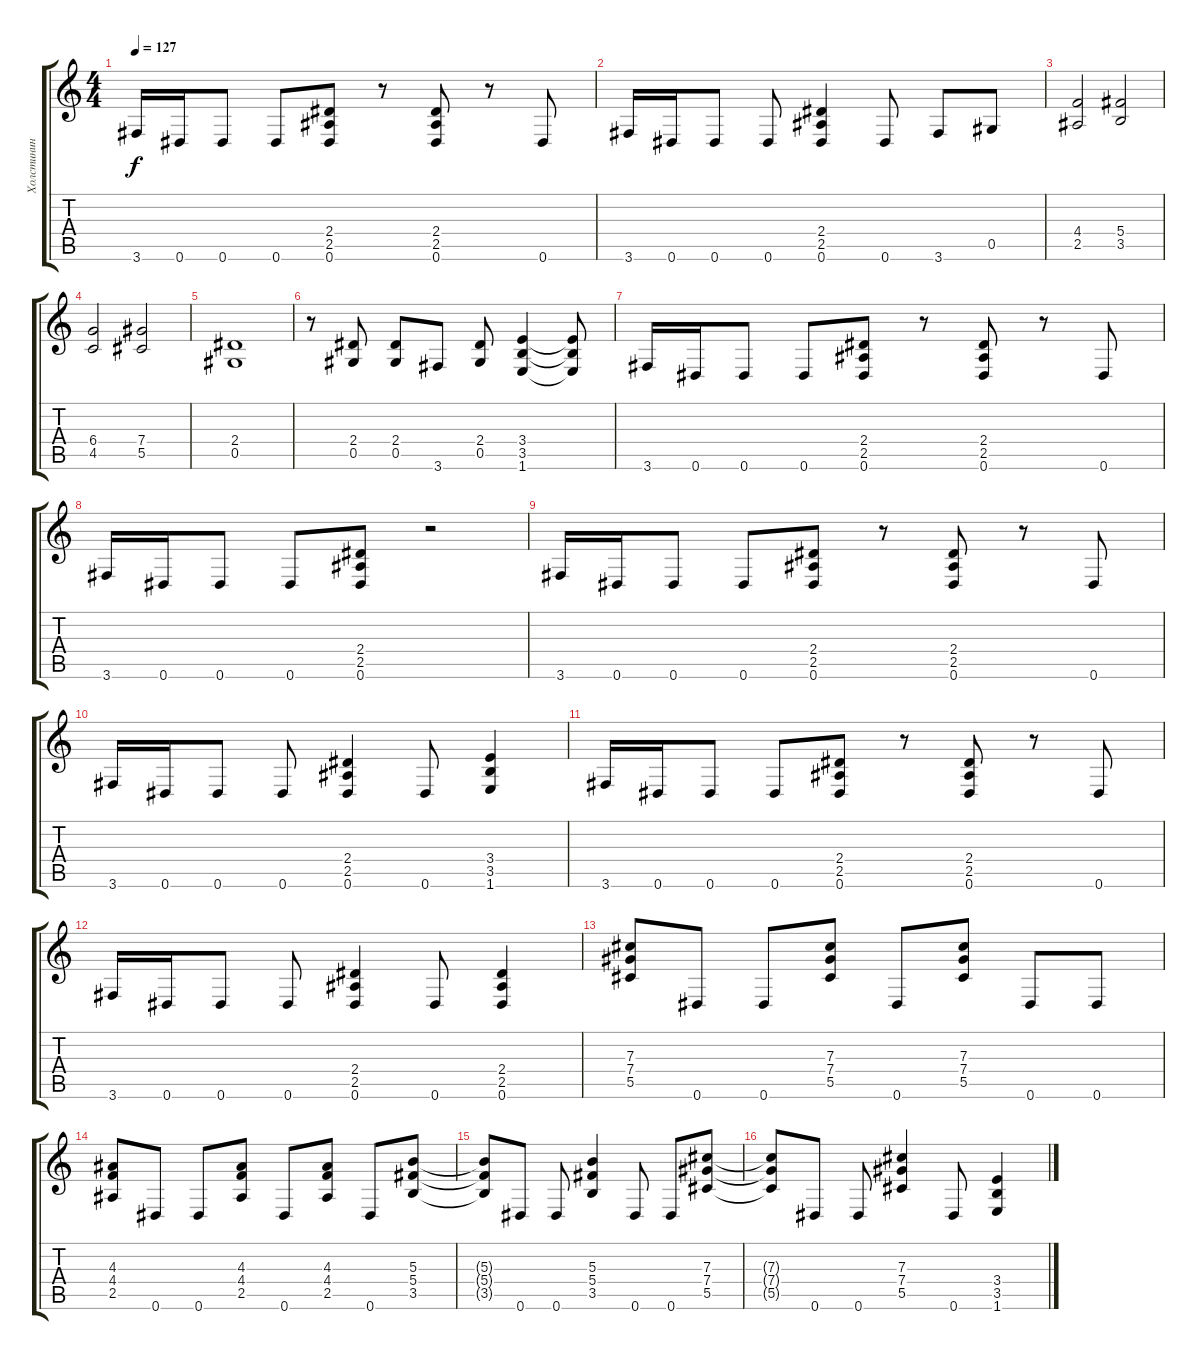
\track ("Холстинин" "Холстинин") {instrument distortionguitar}
\staff {score tabs}
\tuning (Eb4 Bb3 Gb3 Db3 Ab2 Eb2) {hide}
\ts (4 4)
\tempo 127
\clef g2
\ks c
3.6.16{dy f} 0.6.16 0.6.8 0.6.8 (2.4 2.5 0.6).8 r.8 (2.4 2.5 0.6).8 r.8 0.6.8 |
3.6.16 0.6.16 0.6.8 0.6.8 (2.4 2.5 0.6).4 0.6.8 3.6.8 0.5.8 |
(4.4 2.5).2 (5.4 3.5).2 |
(6.4 4.5).2 (7.4 5.5).2 |
(2.4 0.5).1 |
r.8 (2.4 0.5).8 (2.4 0.5).8 3.6.8 (2.4 0.5).8 (3.4 3.5 1.6).4 (3.4{t} 3.5{t} 1.6{t}).8 |
3.6.16 0.6.16 0.6.8 0.6.8 (2.4 2.5 0.6).8 r.8 (2.4 2.5 0.6).8 r.8 0.6.8 |
3.6.16 0.6.16 0.6.8 0.6.8 (2.4 2.5 0.6).8 r.2 |
3.6.16 0.6.16 0.6.8 0.6.8 (2.4 2.5 0.6).8 r.8 (2.4 2.5 0.6).8 r.8 0.6.8 |
3.6.16 0.6.16 0.6.8 0.6.8 (2.4 2.5 0.6).4 0.6.8 (3.4 3.5 1.6).4 |
3.6.16 0.6.16 0.6.8 0.6.8 (2.4 2.5 0.6).8 r.8 (2.4 2.5 0.6).8 r.8 0.6.8 |
3.6.16 0.6.16 0.6.8 0.6.8 (2.4 2.5 0.6).4 0.6.8 (2.4 2.5 0.6).4 |
(7.3 7.4 5.5).8 0.6.8 0.6.8 (7.3 7.4 5.5).8 0.6.8 (7.3 7.4 5.5).8 0.6.8 0.6.8 |
(4.3 4.4 2.5).8 0.6.8 0.6.8 (4.3 4.4 2.5).8 0.6.8 (4.3 4.4 2.5).8 0.6.8 (5.3 5.4 3.5).8 |
(5.3{t} 5.4{t} 3.5{t}).8 0.6.8 0.6.8 (5.3 5.4 3.5).4 0.6.8 0.6.8 (7.3 7.4 5.5).8 |
(7.3{t} 7.4{t} 5.5{t}).8 0.6.8 0.6.8 (7.3 7.4 5.5).4 0.6.8 (3.4 3.5 1.6).4
